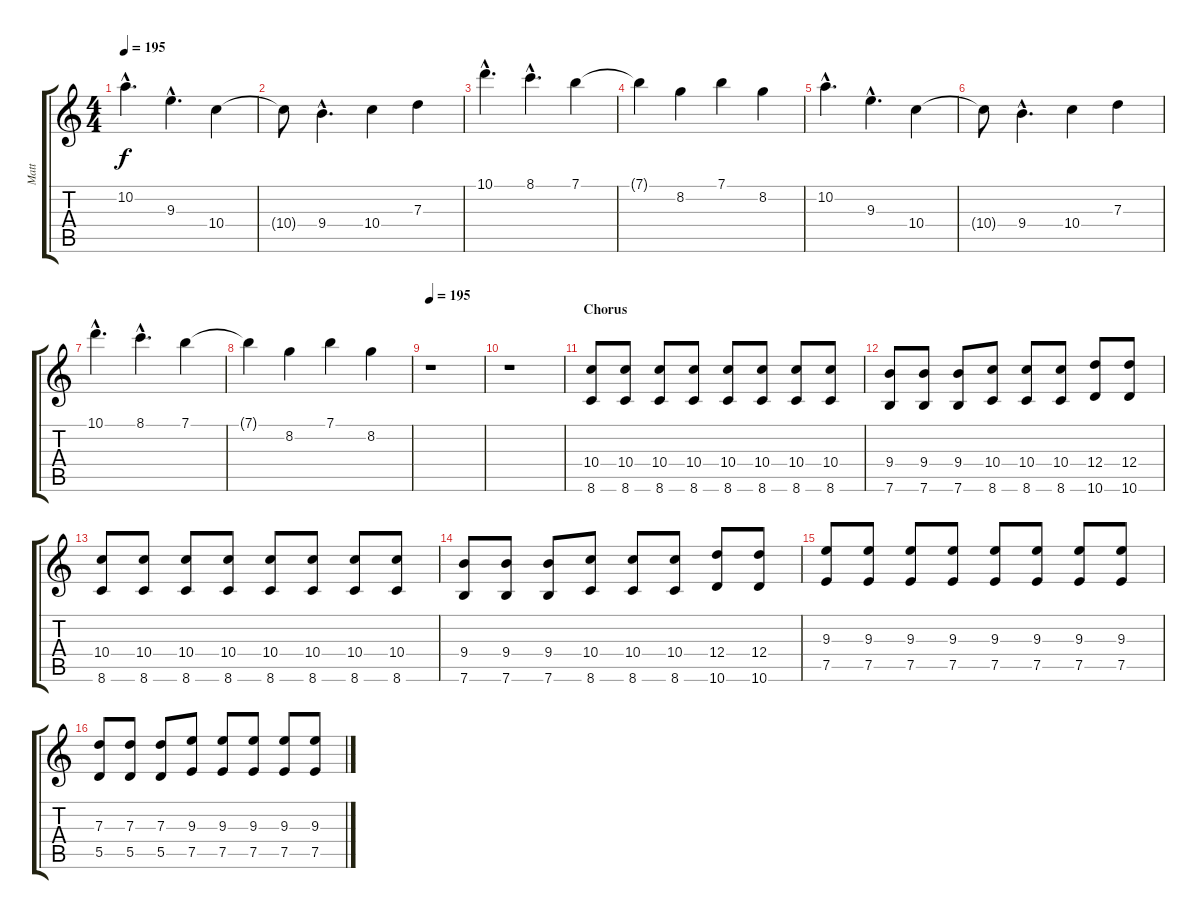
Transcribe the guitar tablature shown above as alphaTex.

\track ("Matt" "Matt") {instrument acousticguitarsteel}
\staff {score tabs}
\tuning (E4 B3 G3 D3 A2 E2) {hide}
\ts (4 4)
\tempo 195
\clef g2
\ks c
10.2{hac}.4{d dy f} 9.3{hac}.4{d} 10.4.4 |
10.4{t}.8 9.4{hac}.4{d} 10.4.4 7.3.4 |
10.1{hac}.4{d} 8.1{hac}.4{d} 7.1.4 |
7.1{t}.4 8.2.4 7.1.4 8.2.4 |
10.2{hac}.4{d} 9.3{hac}.4{d} 10.4.4 |
10.4{t}.8 9.4{hac}.4{d} 10.4.4 7.3.4 |
10.1{hac}.4{d} 8.1{hac}.4{d} 7.1.4 |
7.1{t}.4 8.2.4 7.1.4 8.2.4 |
\tempo 195
r.1 |
r.1 |
\section ("" "Chorus")
(10.4 8.6).8{volume 9 instrument distortionguitar} (10.4 8.6).8 (10.4 8.6).8 (10.4 8.6).8 (10.4 8.6).8 (10.4 8.6).8 (10.4 8.6).8 (10.4 8.6).8 |
(9.4 7.6).8 (9.4 7.6).8 (9.4 7.6).8 (10.4 8.6).8 (10.4 8.6).8 (10.4 8.6).8 (12.4 10.6).8 (12.4 10.6).8 |
(10.4 8.6).8 (10.4 8.6).8 (10.4 8.6).8 (10.4 8.6).8 (10.4 8.6).8 (10.4 8.6).8 (10.4 8.6).8 (10.4 8.6).8 |
(9.4 7.6).8 (9.4 7.6).8 (9.4 7.6).8 (10.4 8.6).8 (10.4 8.6).8 (10.4 8.6).8 (12.4 10.6).8 (12.4 10.6).8 |
(9.3 7.5).8 (9.3 7.5).8 (9.3 7.5).8 (9.3 7.5).8 (9.3 7.5).8 (9.3 7.5).8 (9.3 7.5).8 (9.3 7.5).8 |
(7.3 5.5).8 (7.3 5.5).8 (7.3 5.5).8 (9.3 7.5).8 (9.3 7.5).8 (9.3 7.5).8 (9.3 7.5).8 (9.3 7.5).8
